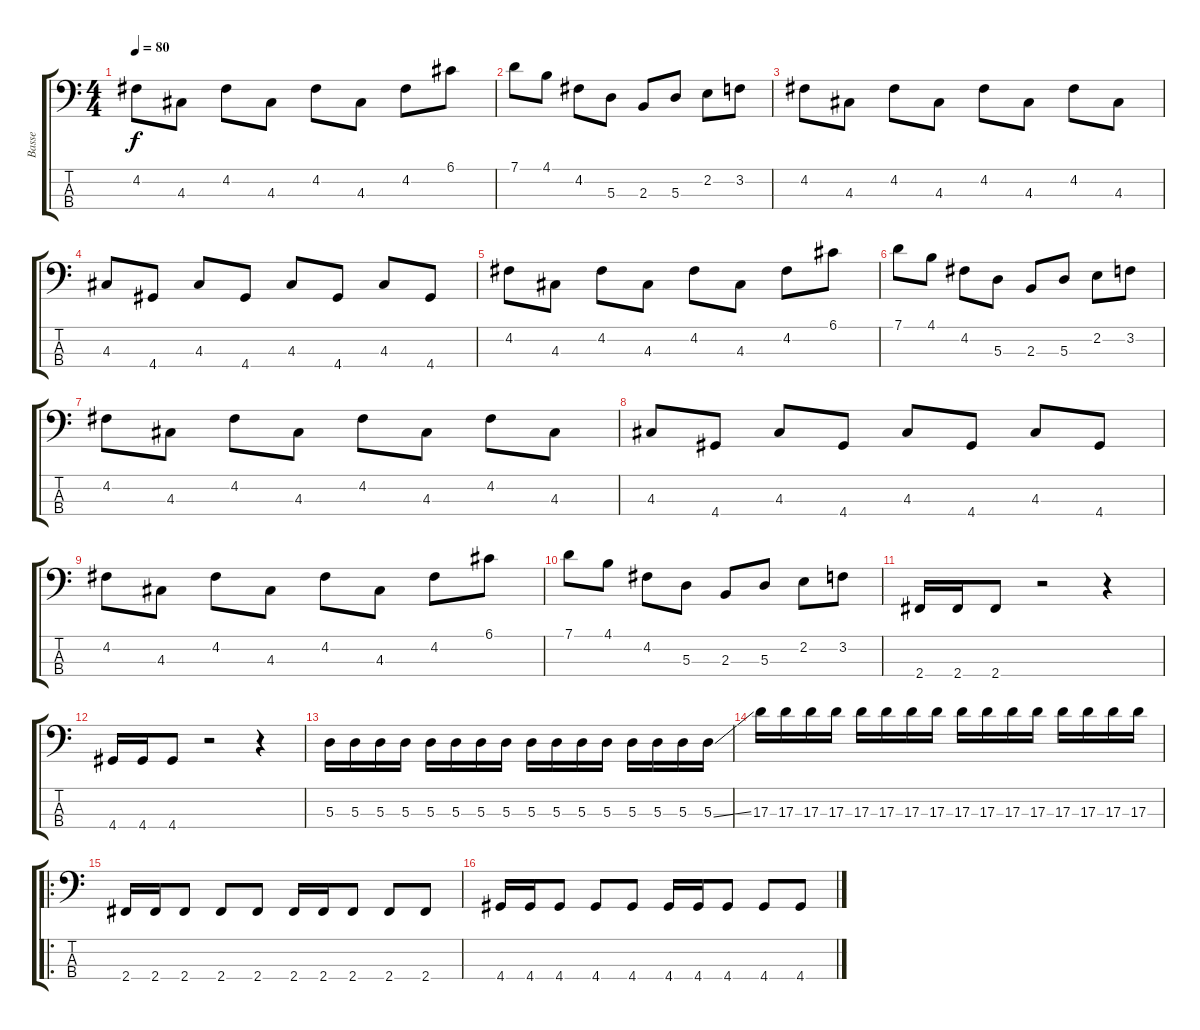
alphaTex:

\track ("Basse" "Basse") {instrument fretlessbass}
\staff {score tabs}
\tuning (G2 D2 A1 E1) {hide}
\ts (4 4)
\tempo 80
\clef f4
\ks c
4.2.8{dy f} 4.3.8 4.2.8 4.3.8 4.2.8 4.3.8 4.2.8 6.1.8 |
7.1.8 4.1.8 4.2.8 5.3.8 2.3.8 5.3.8 2.2.8 3.2.8 |
4.2.8 4.3.8 4.2.8 4.3.8 4.2.8 4.3.8 4.2.8 4.3.8 |
4.3.8 4.4.8 4.3.8 4.4.8 4.3.8 4.4.8 4.3.8 4.4.8 |
4.2.8 4.3.8 4.2.8 4.3.8 4.2.8 4.3.8 4.2.8 6.1.8 |
7.1.8 4.1.8 4.2.8 5.3.8 2.3.8 5.3.8 2.2.8 3.2.8 |
4.2.8 4.3.8 4.2.8 4.3.8 4.2.8 4.3.8 4.2.8 4.3.8 |
4.3.8 4.4.8 4.3.8 4.4.8 4.3.8 4.4.8 4.3.8 4.4.8 |
4.2.8 4.3.8 4.2.8 4.3.8 4.2.8 4.3.8 4.2.8 6.1.8 |
7.1.8 4.1.8 4.2.8 5.3.8 2.3.8 5.3.8 2.2.8 3.2.8 |
2.4.16 2.4.16 2.4.8 r.2 r.4 |
4.4.16 4.4.16 4.4.8 r.2 r.4 |
5.3.16 5.3.16 5.3.16 5.3.16 5.3.16 5.3.16 5.3.16 5.3.16 5.3.16 5.3.16 5.3.16 5.3.16 5.3.16 5.3.16 5.3.16 5.3{ss}.16 |
17.3.16 17.3.16 17.3.16 17.3.16 17.3.16 17.3.16 17.3.16 17.3.16 17.3.16 17.3.16 17.3.16 17.3.16 17.3.16 17.3.16 17.3.16 17.3.16 |
\ro
2.4.16{instrument electricbassfinger} 2.4.16 2.4.8 2.4.8 2.4.8 2.4.16 2.4.16 2.4.8 2.4.8 2.4.8 |
4.4.16 4.4.16 4.4.8 4.4.8 4.4.8 4.4.16 4.4.16 4.4.8 4.4.8 4.4.8
